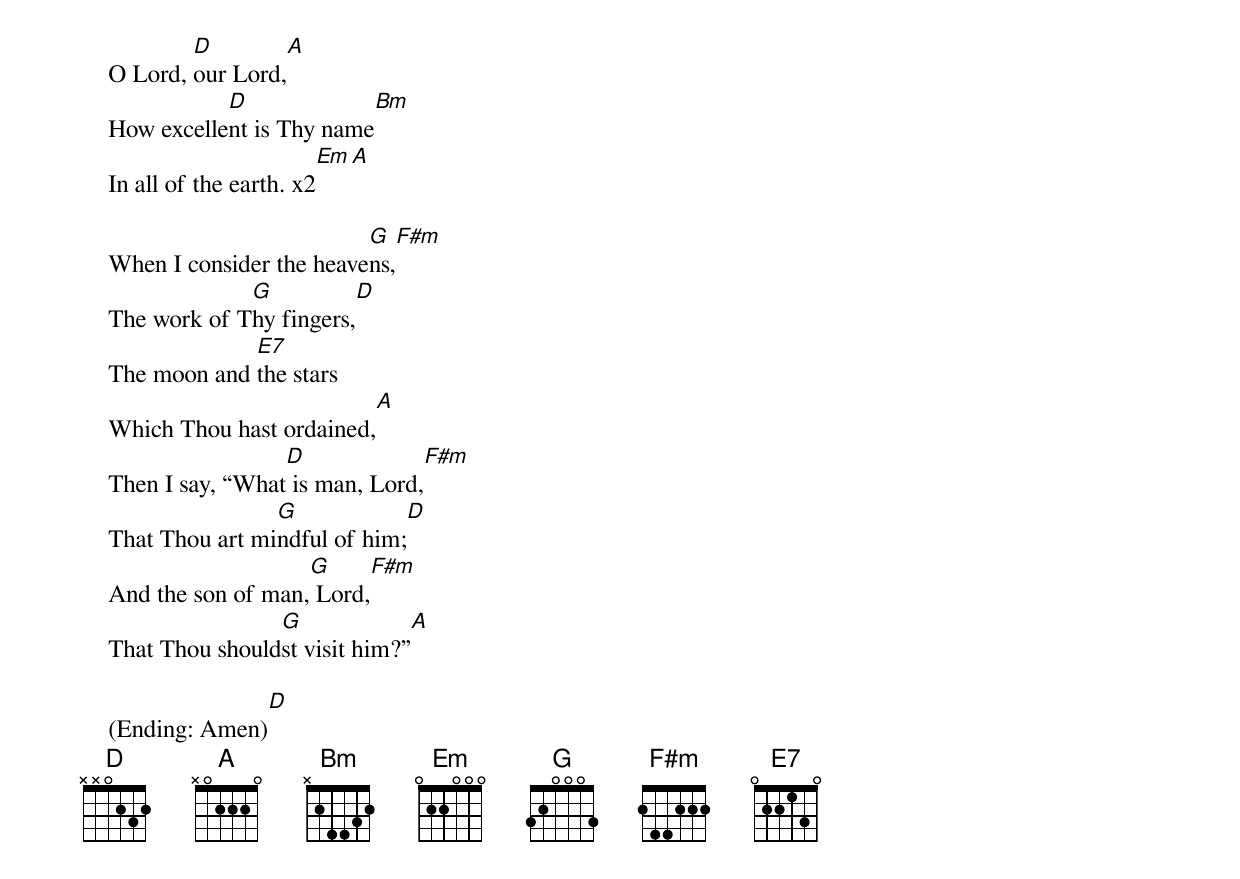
            D                 A
    O Lord, our Lord,
               D                                  Bm
    How excellent is Thy name
                             Em  A
    In all of the earth. x2

                             G                F#m
    When I consider the heavens,
                 G                     D
    The work of Thy fingers,
                 E7
    The moon and the stars
                                              A
    Which Thou hast ordained,
                     D                       F#m
    Then I say, “What is man, Lord,
                    G                            D
    That Thou art mindful of him;
                       G          F#m
    And the son of man, Lord,
                    G                                 A
    That Thou shouldst visit him?”

                              D
    (Ending: Amen)
